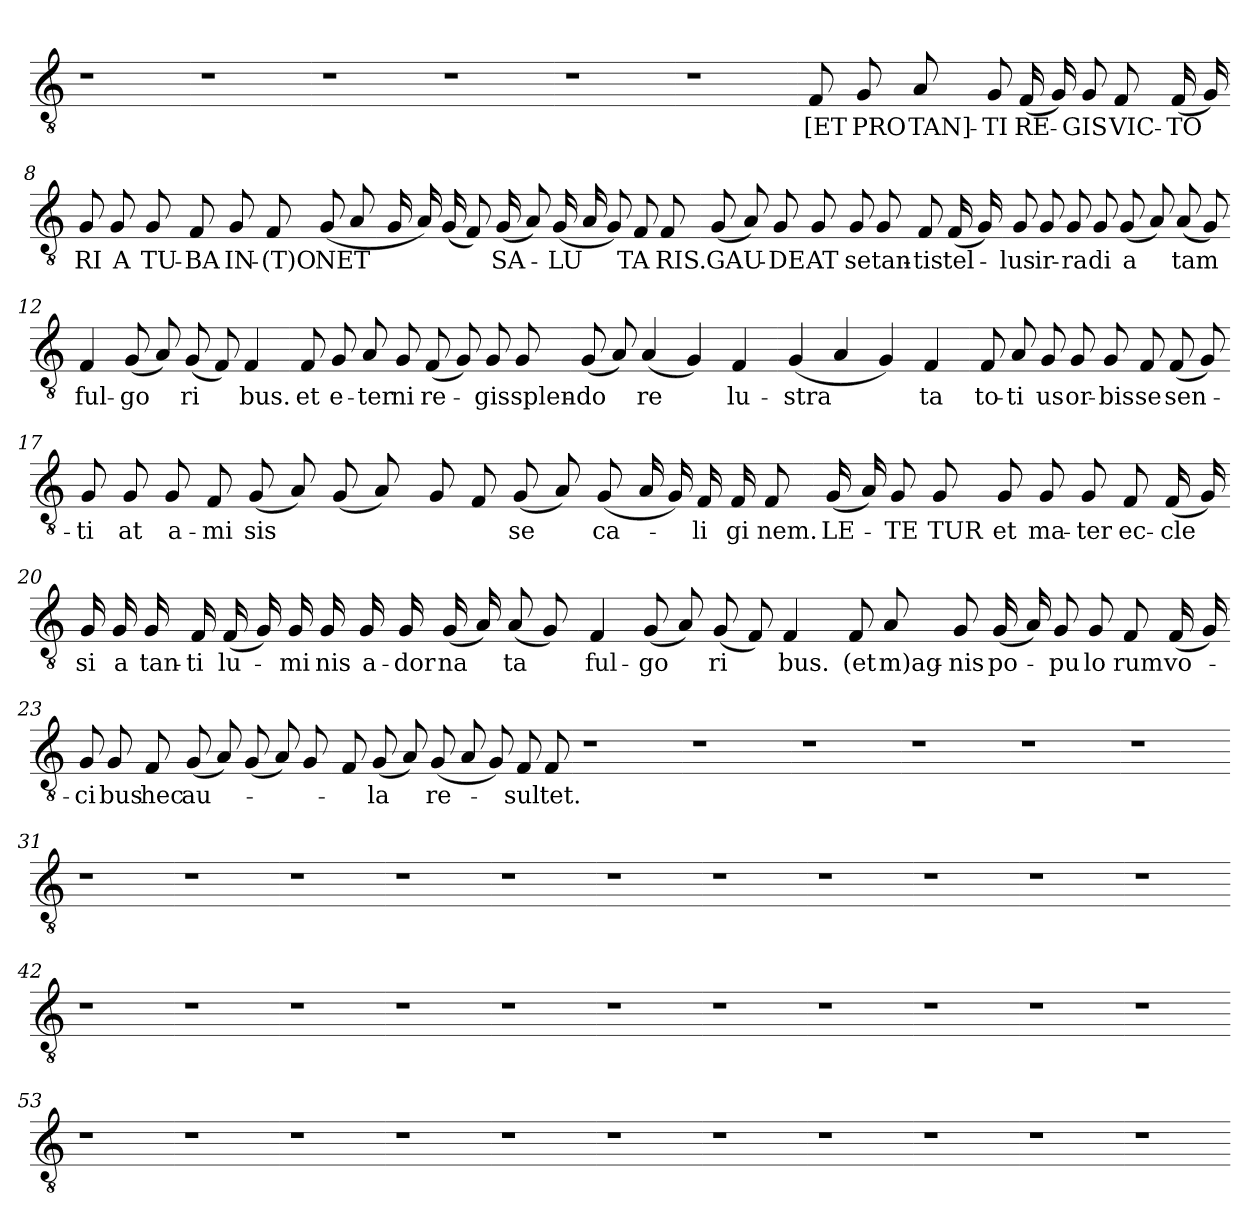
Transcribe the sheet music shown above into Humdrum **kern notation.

**kern	**text
*part1	*part1
*staff1	*staff1
*clefGv2	*
*k[]	*
=1	=1
1r	.
=2-	=2-
1r	.
=3-	=3-
1r	.
=4-	=4-
1r	.
=5-	=5-
1r	.
=6-	=6-
1r	.
=7-	=7-
8F	[ET
8G	PRO
8A	TAN]-
8G	-TI
(16F	RE-
16G)	.
8G	-GIS
8F	VIC-
(16F	TO
16G)	.
=8-	=8-
8G	RI
8G	-A
8G	TU-
8F	-BA
8G	IN-
8F	(T)O
(8G	-NET
8A	.
=9-	=9-
16G	.
16A)	.
(16G	.
8F)	.
(16G	SA-
8A)	.
(16G	LU
16A	.
8G)	.
8F	TA
8F	-RIS.
=10-	=10-
(8G	GAU-
8A)	.
8G	DE
8G	-AT
8G	se
8G	tan-
8F	-tis
(16F	tel-
16G)	.
=11-	=11-
8G	-lus
8G	ir-
8G	ra
8G	di
(8G	a
8A)	.
(8A	-tam
8G)	.
=12-	=12-
4F	ful-
(8G	go
8A)	.
(8G	ri
8F)	.
4F	-bus.
=13-	=13-
8F	et
8G	e-
8A	ter
8G	-ni
(8F	re-
8G)	.
8G	-gis
8G	splen-
=14-	=14-
(8G	do
8A)	.
(4A	-re
4G)	.
4F	lu-
=15-	=15-
(4G	stra
4A	.
4G)	.
4F	-ta
=16-	=16-
8F	to-
8A	ti
8G	-us
8G	or-
8G	-bis
8F	se
(8F	sen-
8G)	.
=17-	=17-
8G	ti
8G	-at
8G	a-
8F	mi
(8G	sis
8A)	.
(8G	.
8A)	.
=18-	=18-
8G	.
8F	.
(8G	-se
8A)	.
(8G	ca-
16A	.
16G)	.
16F	li
16F	gi
8F	-nem.
=19-	=19-
(16G	LE-
16A)	.
8G	TE
8G	-TUR
8G	et
8G	ma-
8G	-ter
8F	ec-
(16F	cle
16G)	.
=20-	=20-
16G	si
16G	-a
16G	tan-
16F	-ti
(16F	lu-
16G)	.
16G	mi
16G	-nis
16G	a-
16G	dor
(16G	na
16A)	.
(8A	-ta
8G)	.
=21-	=21-
4F	ful-
(8G	go
8A)	.
(8G	ri
8F)	.
4F	-bus.
=22-	=22-
8F	(et
8A	m)ag-
8G	-nis
(16G	po-
16A)	.
8G	pu
8G	lo
8F	-rum
(16F	vo-
16G)	.
=23-	=23-
8G	ci
8G	-bus
8F	hec
(8G	au-
8A)	.
(8G	.
8A)	.
8G	.
=24-	=24-
8F	.
(8G	-la
8A)	.
(8G	re-
8A	.
8G)	.
8F	sul
8F	-tet.
=25-	=25-
1r	.
=26-	=26-
1r	.
=27-	=27-
1r	.
=28-	=28-
1r	.
=29-	=29-
1r	.
=30-	=30-
1r	.
=31-	=31-
1r	.
=32-	=32-
1r	.
=33-	=33-
1r	.
=34-	=34-
1r	.
=35-	=35-
1r	.
=36-	=36-
1r	.
=37-	=37-
1r	.
=38-	=38-
1r	.
=39-	=39-
1r	.
=40-	=40-
1r	.
=41-	=41-
1r	.
=42-	=42-
1r	.
=43-	=43-
1r	.
=44-	=44-
1r	.
=45-	=45-
1r	.
=46-	=46-
1r	.
=47-	=47-
1r	.
=48-	=48-
1r	.
=49-	=49-
1r	.
=50-	=50-
1r	.
=51-	=51-
1r	.
=52-	=52-
1r	.
=53-	=53-
1r	.
=54-	=54-
1r	.
=55-	=55-
1r	.
=56-	=56-
1r	.
=57-	=57-
1r	.
=58-	=58-
1r	.
=59-	=59-
1r	.
=60-	=60-
1r	.
=61-	=61-
1r	.
=62-	=62-
1r	.
=63-	=63-
1r	.
=-	=-
*-	*-
